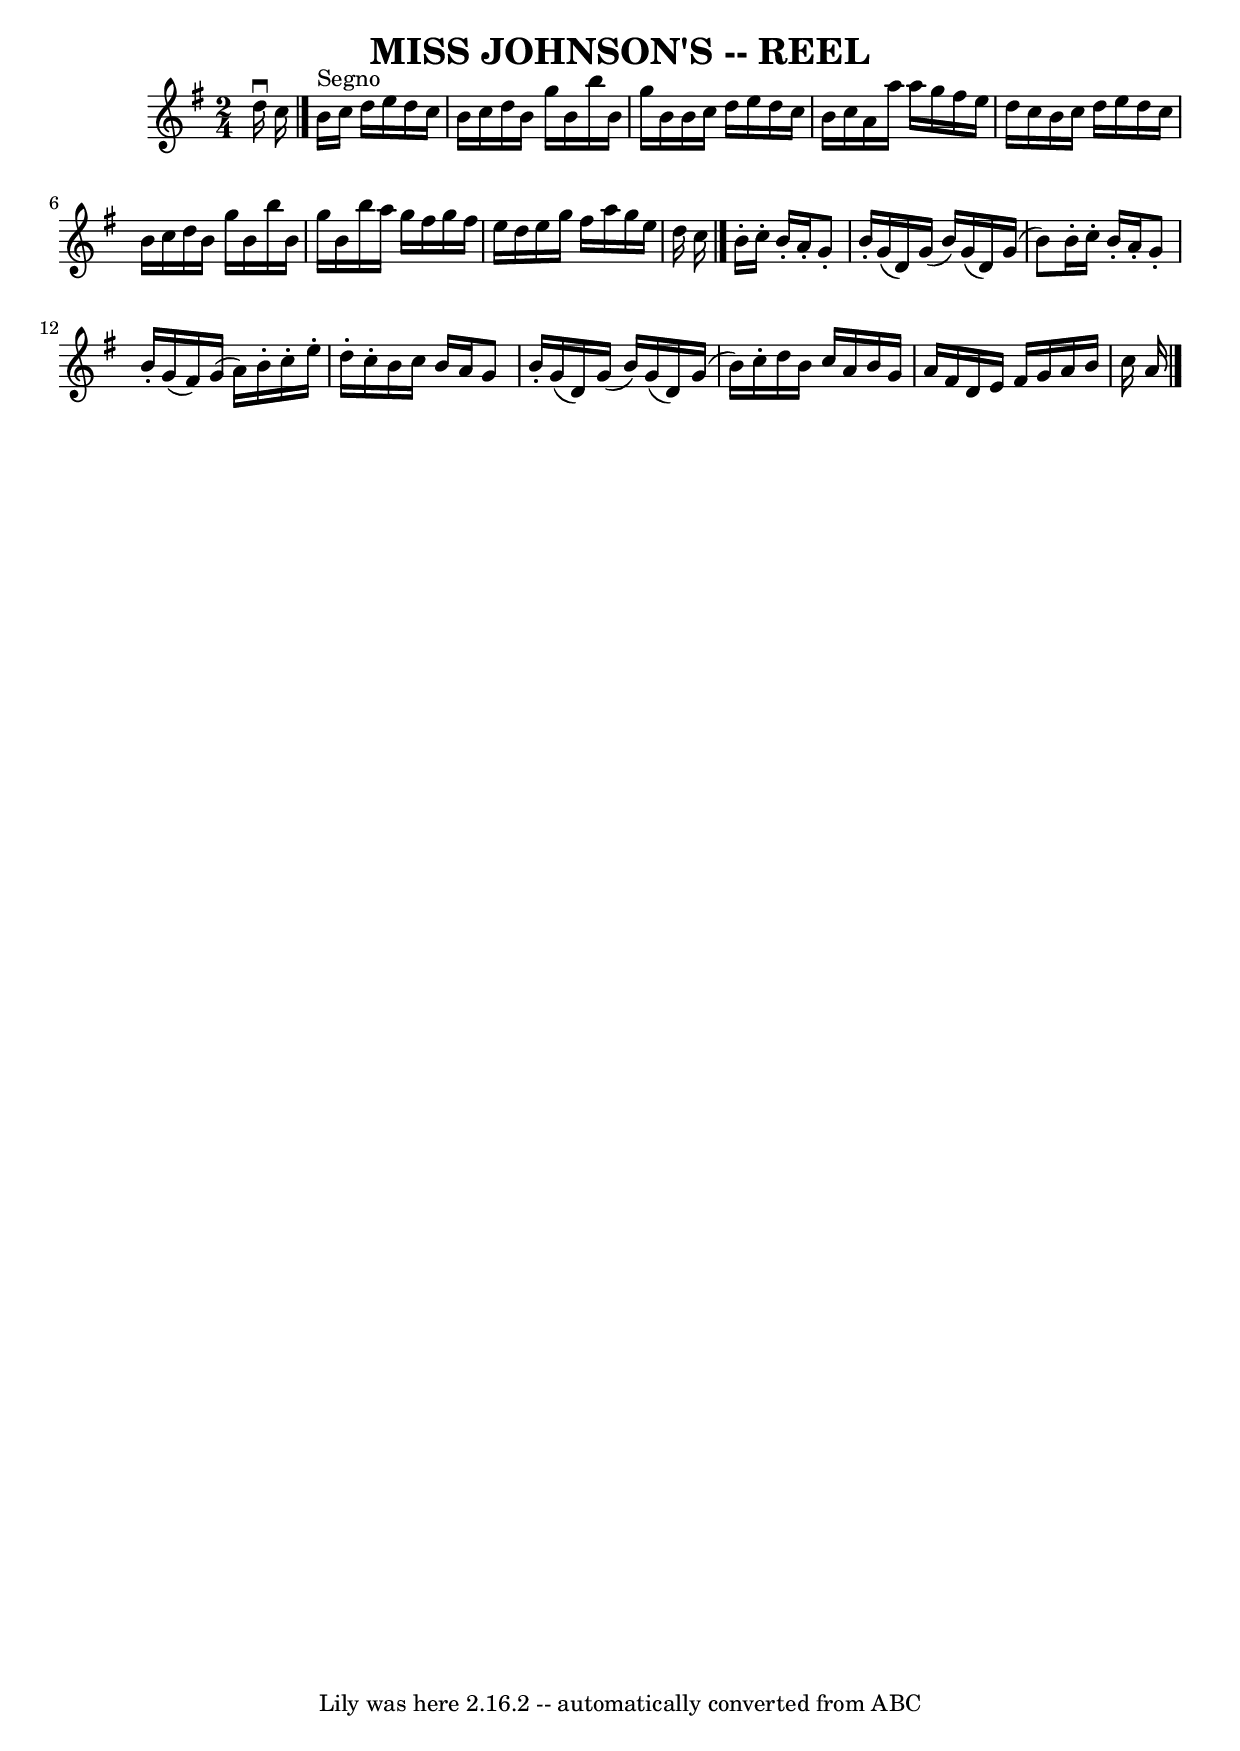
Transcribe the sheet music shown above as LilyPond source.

\version "2.16.2"
\include "Mammoth.ily"
\header {
  %% book = "Ryan's Mammoth Collection of Fiddle Tunes"
  crossRefNumber = "1"
  footnotes = ""
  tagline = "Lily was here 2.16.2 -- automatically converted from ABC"
  title = "MISS JOHNSON'S -- REEL"

}
voicedefault =  {


  \time 2/4 
  \key g \major
  d''16^\downbow c''16      \bar "|." b'16^"Segno" c''16 d''16 e''16 d''16 c''16 b'16 c''16    
  |
  d''16 b'16 g''16 b'16 b''16 b'16 g''16 b'16    
  |
  b'16 c''16 d''16 e''16 d''16 c''16 b'16 c''16   
  |
  a'16 a''16 a''16 g''16 fis''16 e''16 d''16    
  c''16        |
  b'16 c''16 d''16 e''16 d''16 c''16    
  b'16 c''16    |
  d''16 b'16 g''16 b'16 b''16 b'16    
  g''16 b'16    |
  b''16 a''16 g''16 fis''16 g''16    
  fis''16 e''16 d''16    |
  e''16 g''16 fis''16 a''16    
  g''16 e''16 d''16 c''16    \bar "|." b'16-. c''16-. b'16-.  
  a'16-. g'8-. b'16-. g'16 (|
  d'16) g'16 (b'16)  
  g'16 (d'16) g'16 (b'8)   |
  b'16-. c''16-. b'16-. 
  a'16-. g'8-. b'16-. g'16 (|
  fis'16) g'16 (a'16) b'16-. c''16-. e''16-. d''16-. c''16-.       |
  b'16  
  c''16 b'16 a'16 g'8 b'16-. g'16 (|
  d'16) g'16 (b'16) g'16 (d'16) g'16 (b'16) c''16-.   |
  
  d''16 b'16 c''16 a'16 b'16 g'16 a'16 fis'16    |
  
  d'16 e'16 fis'16 g'16 a'16 b'16 c''16 a'16      \bar "|."  
  

}

\score{
  <<

    \context Staff="default"
    {
      \voicedefault 
      
    }

  >>
  \layout {
    
  }
  \midi {
  }

}
